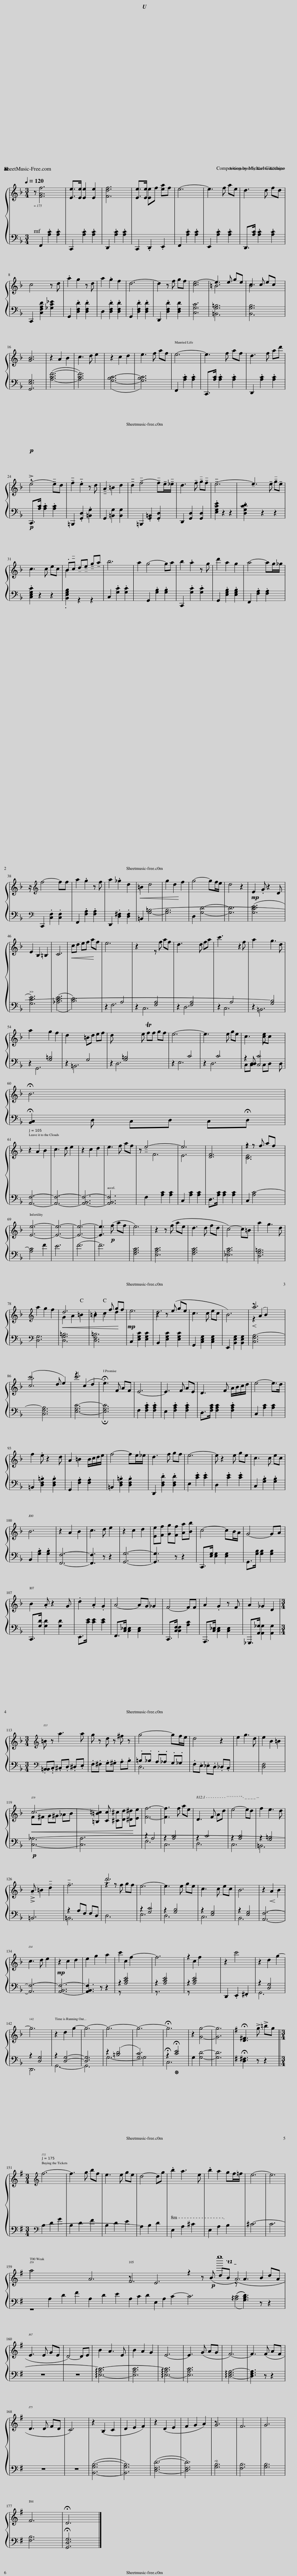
X:1
%%score { ( 1 6 ) | ( 2 3 4 5 7 ) }
L:1/8
Q:1/4=120
M:3/4
I:linebreak $
K:F
V:1 treble
V:6 treble
V:2 bass
V:3 bass
V:4 bass
V:5 bass
V:7 bass
V:1
 z [FAf]6 | [Ee]>[Ee] [Ee]2 [Ee]2 | [Fdf]6 | [Ee]>[Ee] [Ee]f [ea]f | e6- | %5
 e3 f ae | d3 d fd |$ c4 z d | .a2 g2 z d | a2 .g2 f2 | %10
 d6- | d2 z f gf | [ce-]6 | e3 e ge | c2 c ec x |$ %15
 [GB]6 | z2 A2 B2 | c3 d e2 | z2 c2 d2 | e3 f af | %20
 e6- | e3 f af | d3 f ad' |$!p! !>!!^!e4- !tenuto!ed | !tenuto!f2 .!tenuto!e2 z d | %25
 !tenuto!A2 =B2 d2 | !tenuto!d2 !tenuto!f4- !tenuto!f!tenuto!e/!tenuto!_e/ | d3 !tenuto!f !tenuto!g!tenuto!f | !tenuto!e6- |[I:staff +1] .[D,G,CD]2[I:staff -1] !tenuto!e3 z2 !tenuto!e !tenuto!g!tenuto!e |$ %30
!p! c3 c ec | B2 !tenuto!d!tenuto!e !tenuto!g!tenuto!a | b6 | a2 g4- ga | b2 .a2 z g | %35
 d'2 a2 g2 | a4- ag/_g/ |$ z/[K:treble] f4- ff | a2 .g2 z f | a2 ._g2 d2 | %40
!<(! =B2 d4 | g2 d2!<)! f2 | g4- gf/e/ | d4 z2 |!mp! E2 .G z2 D |$ %45
 E2 B,2 =B,2 | C6 |!<(! cd ef a!<)!f | e6[I:staff +1] A,4 |[I:staff -1] z2[I:staff +1] C,6 [F,A,]4 | %50
[I:staff -1] d3[I:staff +1] [F,A,]4[I:staff -1] d fa | c'3[I:staff +1] A,4[I:staff -1] z2 | a2[I:staff +1] =B,,6 [G,B,]4 |$[I:staff -1] a2[I:staff +1] G,,6 [G,=B,]4 |[I:staff -1] d2[I:staff +1] =B,,6 G,4 | %55
[I:staff -1] d[I:staff +1] D,6[I:staff -1] e Tff gf | e6-[I:staff +1] C4 |[I:staff -1] e3[I:staff +1] C4[I:staff -1] e ge | c3 c x3 |$ !fermata!B6 x |$ %60
 z2 A2 B2 | c3 d e2 | z2 c2 d2 | e3 f af | z !tenuto!e4-[I:staff +1] [A,C]2 [A,C]2 | %65
[I:staff -1] e6 | [DF]6 | z z f af x |$ [Ee]6- | [Ee]6- | %70
 [Ee]6- | [Ee]3!p! (f af | e6) | z2 z (f ae | d3 d fd | %75
 c4-) c=B | a2 g3 d |$[K:treble] a2 g2 f2 |!<(! d6 | z2 z f g!<)!f | %80
!mp! e6 | z2 z (e ge | c3 c ec | B6) |!<(! z!<)! A2 x3 |$ %85
 x15 | c'6 | !fermata!e3 F AF | E6- | E3 F AE | %90
 D3 F A/B/c/d/ | e4- e>d |$ f2 .e z2 d | A2 =B2 B/c/d/e/ | f4- fe/_e/ | %95
 d3 f gf | e6- | e z2 e ge | c3 c ec |$ B6 | %100
 z2 A2 B2 | c3 d e2 | z2 c2 d2 | [Ee][Ff] [Gg][Ff] [Aa][Bb] | c4- cB/A/ | %105
 G4- GA |$ B2 .A z2 G | .d2 .A2 .G2 | A4- AG _G2 | F4- FF | %110
 A2 .G2 z F | A2 _G2 D2 |$[M:3/4][K:treble] =B z a3 a | g z d z ^f z | g4- gf/e/ | %115
 d4 z2 | e2 g3 d | e2 B2 =B2 |$!<(! c6- |[I:staff +1] [C,A,]6[I:staff -1] [=B,=B=c]2 [Cc] [^C^c][Dd] [^D^d]!<)![Ee] | %120
 [Ff]6- | [Ff]3 f ae | D3 F Ad | e4- ed | f2 e3 d |$ %125
!p! !>!!tenuto!A =B2 !tenuto!d2 x | !tenuto!f6 | d'6 | e6- | e3 e ge | %130
 c3 c ec | B6 | z2!<(! A2!<)! B2 |$ c3 d e2 |!mp! z2 c2 d2 | %135
 e2 g2 a2 | c'2 f2- x2 | f6 | z2 f2 x2 | z2 c'4 | %140
 z2 d2 g2- |$ g6 | z2 d2 g2- | g6- | g6- | %145
 g6- | !fermata!g6 | z2 [Gg]4- | [Gg]6 |[K:G] !fermata![D^F]3 !>!g !>!=bg ||$ %150
[M:3/4][K:treble] f6- | f3 g bf | e3 e ge | d4- dg | .b2 a3 e | %155
 .b2 a2 gf/=f/ | e6- | e6 |$ a4[I:staff +1] A,2 D2 F2 A,2 D2 E2 A,2 D2 A,2[I:staff -1] x z2 z!p! B e''8 x |$ E3 E GE | %160
 D4- DE | B2 A3 E | B2 A2 G2 | E6- | E3 (G AG | %165
 F6-) | F3 (F AF |$ D3 D FD | C6) | z2 (B,2 C2 | %170
 D2 E2 F2) | z2 (D2 E2 | F2 G2 A2) | z x5 | F6 | %175
 G6 |$ F6 | !fermata!D6 |] %178
V:2
 x F,,2 .[A,C]2 .[A,C]2 | C,,2 .[A,C]2 .[A,C]2 | D,,2 .[A,C]2 .[A,C]2 | C,,2 .D,,2 .E,,2 | F,,2 .[A,C]2 .[A,C]2 | %5
 E,,2 .[A,C]2 .[A,C]2 | D,,>[A,C] .[A,C]2 .[A,C]2 |$ C,,2 [C,F,A,D]2 [_G,C_E]2 | G,,2 .[D,F,D]2 .[D,F,D]2 | D,2 .[D,F,D]2 .[D,F,D]2 | %10
 G,,2 .[D,F,D]2 .[D,F,D]2 | D,,2 .[D,F,D]2 [D,F,D]2 | [C,G,C]6 |[I:staff -1] =B6 | B6 |$ %15
[I:staff +1] [G,,E,G,]6 | ([A,-CF-]6 | [A,CF]6) | ([G,-B,C-]6 | [G,B,C]6) | %20
 F,,2 .[A,C]2 .[A,C]2 | C,,>[A,C] .[A,C]2 .[A,C]2 | D,,2 .[A,C]2 .[A,C]2 |$ C,,>[A,C] .[A,C]2 .[A,C]2 | =B,,,2 .[G,,D,]2 .[=B,,G,]2 | %25
 G,,2 [=B,,G,]2 [B,,G,]2 | x2 =B,,,2 .[G,,=B,,]2 .[G,,D,]2 | D,,2 [G,,D,]2 [G,,D,]2 | .[E,G,CE]2 z2 z2 | x8 z2 |$ %30
 .[C,E,G,C]2 z2 z2 |[I:staff -1] .B!tenuto!c[I:staff +1] x4 | C,2 .[G,C]2 .[G,C]2 | x2 G,,2 .[G,B,]2 .[G,B,]2 | C,,2 .[G,C]2 .[G,C]2 | %35
 G,,2 .[E,G,B,]2 .[E,G,B,]2 | F,,2 .[F,A,]2 .[F,A,]2 |$[K:bass] x/ C,,2 .[C,F,]2 .[C,F,]2 | F,,2 .[F,A,]2 .[F,A,]2 | D,,2 .[D,^F,]2 .[D,F,]2 | %40
 =B,,2 [G,=B,]4- | [G,B,]6 | D,2 [G,D]4- | [G,D]6 | ([G,CE]6 |$ %45
 [G,CE]6) | (([_A,CE]6 | [B,D]6)) | z2 F,6 x2 | z2 x7[I:staff -1] f af | %50
[I:staff +1] z2 D,6 x2 | z2 C,6[I:staff -1] f |[I:staff +1] z2 x9[I:staff -1] d |$[I:staff +1] z2 x8[I:staff -1] f2 |[I:staff +1] z2 x8[I:staff -1] ef | %55
[I:staff +1] z2 [G,=B,]4 x6 | z2 E,6 x2 | z2 D,6 x2 | z2 x C,D, x2 |$ !fermata![B,,C,]2 D, C,D, C,!fermata!D, |$ %60
 [A,,F,]6- | [A,,F,]6- | [A,,-B,,F,-]6 | [A,,B,,F,]6 | x F,2[I:staff -1] F6 | %65
 E6 |[I:staff +1] D,>[A,C] [A,C]2 [A,C]2 | z2 x4 |$ x6 | E6 | %70
 F6- | F6 | [F,A,C]6 | [E,A,C]6 | [F,A,C]6 | %75
 [_E,A,C]6 | [D,G,=B,]6 |$[K:bass] [D,G,]6 |[I:staff -1] G2 A2 =B2 | =B2 c2 d2 | %80
[I:staff +1] C,2 [E,G,C]2 [E,G,C]2 |[I:staff -1] d6 |[I:staff +1] G,,2 [C,E,G,]2 [C,E,G,]2 | E,,2 [B,,E,G,]2 [B,,E,G,]2 |[I:staff -1] a6 |$ %85
[I:staff +1] x15 | z2[I:staff -1] c2 d2 |[I:staff +1] x6 | F,2 .[F,A,C]2 .[F,A,C]2 | E,2 .[F,A,C]2 .[F,A,C]2 | %90
 D,>[F,A,C] [F,A,C]2 .[F,A,C]2 | C,2 [A,C]2 [A,C]2 |$ =B,,2 .[D,F,=B,]2 .[D,F,B,]2 | G,,2 .[F,A,]2 .[F,A,]2 | =B,,2 .[D,F,=B,]2 .[D,F,B,]2 | %95
 D,,2 .[D,F,D]2 .[D,F,D]2 | E,2 .[CE]2 .[CE]2 | D,2 .[CE]2 .[CE]2 | C,2 .[G,B,]2 .[G,B,]2 |$ B,,2 .[G,B,]2 .[G,B,]2 | %100
 [F,,F,]6- | [F,,F,]3 z z2 | [G,,G,]6- | [G,,G,]3 z z2 | C,,>[E,G,] [E,G,]2 [E,G,]2 | %105
 G,,>[G,B,] [G,B,]2 [G,B,]2 |$ C,,>[G,D] [G,D]2 [G,D]2 | E,,>[CE] [CE]2 [CE]2 | F,,>[C,_E,] [C,E,]2 [C,E,]2 x2 | C,,>[C,F,] [C,F,]2 [A,C]2 | %110
 A,,,>[C,_E,] [C,E,]2 [C,E,]2 | _G,,,>[A,,_G,] [A,,G,]2 [A,,G,]2 |$[M:3/4][K:bass] .[B,,=B,,].C, .^C,.D, .^D,.E, | .F,.^F, .G,.^G, .A,.B, | .=B,._B, .A,._A, .G,._G, | %115
 .F,.E, ._E,.D, ._D,.C, | x6 | [D,F,]4 x2 |$[I:staff -1] F^F G^G _AB |[I:staff +1] x13 | %120
 z2 A,4 | z2 [A,C]4 | z2 C4 | z2 [A,C]4 | z2 [G,=B,]4 |$ %125
 =B,,6 | z2 A,F, F,D, | z2 z[I:staff -1] f gf |[I:staff +1] z2 [G,C]4 | z2 [G,B,]4 | %130
 z2 [E,G,]4 | z2 [E,G,]4 | [A,,F,]6- |$ [A,,F,-]6 | [A,,-B,,F,-]6 | %135
 [A,,B,,F,]3 z z2 | z2 x4 | z2 x4 | z2 x4 | D,,2 .E,,2 .^F,,2 | %140
 z2 [D,G,]4 |$ z2 [D,G,]4 | z2 [D,G,]4- | [D,G,]6 | z2 ([=B,D]4 | %145
 [G,C]6) | !fermata!z2 !fermata![CE]4 | G,2 [G,D]4- | [G,D]6 |[K:G] !fermata![D,^F,]3 z z2 ||$ %150
[M:3/4][K:bass] B,2 D2 G2 | B,2 D2 F2 | B,2 D2 E2 | A,2 B,2 D2 | E,2 A,2 ^C2 | %155
 E,2 A,2 B,2 | ^C6- | C6 |$[I:staff -1] a4[I:staff +1] x6[I:staff -1] A6[I:staff +1] z C2 E,2 C2- C6 !arpeggio![A,C]4 z z2 |$ z6 | %160
 z6 | !arpeggio![E,-A,C-]6 | [E,A,C]6 | !arpeggio![E,-A,C]6 | [E,A,C]6 | %165
 !arpeggio![D,-F,A,-]6 | [D,F,A,]3 z z2 |$ z6 | z6 | ([B,,-G,B,-]6 | %170
 [B,,G,B,]6) | ([D,-F,D-]6 | [D,F,D]6) |[I:staff -1] G6 |[I:staff +1] [F,B,]6 | %175
 [G,B,]6 |$ [F,B,]6 | !fermata![G,,D,G,]6 |] %178
V:3
 x7 | x6 | x6 | x6 | x6 | %5
 x6 | x6 |$ x6 | x6 | x6 | %10
 x6 | x6 | x6 | [=B,,G,=B,]6 | [B,,G,B,]6 |$ %15
 x6 | x6 | x6 | x6 | x6 | %20
 x6 | x6 | x6 |$ x6 | x6 | %25
 x6 | x8 | x6 | x6 | x10 |$ %30
 x6 | .[B,,E,G,B,]2 z2 z2 | x6 | x8 | x6 | %35
 x6 | x6 |$[K:bass] x13/2 | x6 | x6 | %40
 x6 | x6 | x6 | x6 | x6 |$ %45
 x6 | x6 | x6 | x10 | x8 z x3 | %50
 x10 | x9 | x8[I:staff -1] g3 x |$ x8 g2 x2 | x8 =Bd x2 | %55
 x12 | x10 | x10 |[I:staff +1] C,D, x5 |$ x7 |$ %60
 x6 | x6 | x6 | x6 | x9 | %65
 C,2 [A,C]2 [A,C]2 | x6 |[I:staff -1] [CE]6 |$ x6 | x6 | %70
 x6 | x6 | x6 | x6 | x6 | %75
 x6 | x6 |$[I:staff +1][K:bass] x6 | [D,G,=B,]6 | [D,F,=B,]6 | %80
 x6 | B,,2 [E,G,C]2 [E,G,C]2 | x6 | x6 | z2[I:staff -1] B2 x2 |$ %85
 x15 |[I:staff +1] [E,-G,C-]6 | !fermata![E,G,C]6 | x6 | x6 | %90
 x6 | x6 |$ x6 | x6 | x6 | %95
 x6 | x6 | x6 | x6 |$ x6 | %100
 x6 | x6 | x6 | x6 | x6 | %105
 x6 |$ x6 | x6 | x8 | x6 | %110
 x6 | x6 |$[M:3/4][K:bass] x6 | x6 | D,6 | %115
 x6 | x6 | x6 |$ [C,_A,]6- | x13 | %120
 F,6 | C,6 | D,6 | C,6 | =B,,6 |$ %125
 x6 | =B,,6 | D,6 | E,6 | D,6 | %130
 C,6 | B,,6 | x6 |$ x6 | x6 | %135
 x6 | z [A,CE]4 x | z3/2 [A,CE]4 x/ | z [A,CE]4 x | x6 | %140
 G,,6 |$ D,,6 | G,,6- | G,,6 | G,6- | %145
 G,4 x2 | C,6 | x6 | x6 |[K:G] x6 ||$ %150
[M:3/4][K:bass] x6 | x6 | x6 | x6 | x6 | %155
 x6 | x6 | x6 |$ z8 x28 |$ x6 | %160
 x6 | x6 | x6 | x6 | x6 | %165
 x6 | x6 |$ x6 | x6 | x6 | %170
 x6 | x6 | x6 | [G,B,]6 | x6 | %175
 x6 |$ x6 | x6 |] %178
V:4
 x7 | x6 | x6 | x6 | x6 | %5
 x6 | x6 |$ x6 | x6 | x6 | %10
 x6 | x6 | x6 | x6 | x6 |$ %15
 x6 | x6 | x6 | x6 | x6 | %20
 x6 | x6 | x6 |$ x6 | x6 | %25
 x6 | x8 | x6 | x6 | x10 |$ %30
 x6 | x6 | x6 | x8 | x6 | %35
 x6 | x6 |$[K:bass] x13/2 | x6 | x6 | %40
 x6 | x6 | x6 | x6 | x6 |$ %45
 x6 | x6 | x6 | x10 | x12 | %50
 x10 | x9 | x12 |$ x12 | x12 | %55
 x12 | x10 | x10 | x [C,D,] [C,C]4 D, |$ x7 |$ %60
 x6 | x6 | x6 | x6 | x9 | %65
 x6 | x6 | C,2 x4 |$ x6 | x6 | %70
 x6 | x6 | x6 | x6 | x6 | %75
 x6 | x6 |$[K:bass] x6 | x6 | x6 | %80
 x6 | x6 | x6 | x6 | [C,F,A,-]6 |$ %85
[I:staff -1] ([cc']6[I:staff +1] [C,F,A,]6[I:staff -1] d e2) | x6 | x6 | x6 | x6 | %90
 x6 | x6 |$ x6 | x6 | x6 | %95
 x6 | x6 | x6 | x6 |$ x6 | %100
 x6 | x6 | x6 | x6 | x6 | %105
 x6 |$ x6 | x6 | x8 | x6 | %110
 x6 | x6 |$[M:3/4][I:staff +1][K:bass] x6 | x6 | x6 | %115
 x6 | x6 | x6 |$ x6 | x13 | %120
 x6 | x6 | x6 | x6 | x6 |$ %125
 x6 | x6 | x6 | x6 | x6 | %130
 x6 | x6 | x6 |$ x6 | x6 | %135
 x6 | x[I:staff -1] c2 x3 | x6 | x c2 x3 | x6 | %140
 x6 |$ x6 | x6 | x6 | x6 | %145
 x6 | x6 | x6 | x6 |[K:G] x6 ||$ %150
[M:3/4][I:staff +1][K:bass] x6 | x6 | x6 | x6 | x6 | %155
 x6 | x6 | x6 |$ x16[I:staff -1] F6 x5 dB z A3 B2 x |$ x6 | %160
 x6 | x6 | x6 | x6 | x6 | %165
 x6 | x6 |$ x6 | x6 | x6 | %170
 x6 | x6 | x6 | x6 | x6 | %175
 x6 |$ x6 | x6 |] %178
V:5
 x7 | x6 | x6 | x6 | x6 | %5
 x6 | x6 |$ x6 | x6 | x6 | %10
 x6 | x6 | x6 | x6 | x6 |$ %15
 x6 | x6 | x6 | x6 | x6 | %20
 x6 | x6 | x6 |$ x6 | x6 | %25
 x6 | x8 | x6 | x6 | x10 |$ %30
 x6 | x6 | x6 | x8 | x6 | %35
 x6 | x6 |$[K:bass] x13/2 | x6 | x6 | %40
 x6 | x6 | x6 | x6 | x6 |$ %45
 x6 | x6 | x6 | x10 | x12 | %50
 x10 | x9 | x12 |$ x12 | x12 | %55
 x12 | x10 | x10 | x3[I:staff -1] ec x2 |$ x7 |$ %60
 x6 | x6 | x6 | x6 | x9 | %65
 x6 | x6 | x[I:staff +1] [A,C-]4 x |$ [A,C]4 F2 | x6 | %70
 x6 | x6 | x6 | x6 | x6 | %75
 x6 | x6 |$[K:bass] x6 | x6 | x6 | %80
 x6 | x6 | x6 | x6 | x6 |$ %85
 x15 | x6 | x6 | x6 | x6 | %90
 x6 | x6 |$ x6 | x6 | x6 | %95
 x6 | x6 | x6 | x6 |$ x6 | %100
 x6 | x6 | x6 | x6 | x6 | %105
 x6 |$ x6 | x6 | x8 | x6 | %110
 x6 | x6 |$[M:3/4][K:bass] x6 | x6 | x6 | %115
 x6 | x6 | x6 |$ x6 | x13 | %120
 x6 | x6 | x6 | x6 | x6 |$ %125
 x6 | x6 | x6 | x6 | x6 | %130
 x6 | x6 | x6 |$ x6 | x6 | %135
 x6 | x6 | x6 | x6 | x6 | %140
 x6 |$ x6 | x6 | x6 | x6 | %145
 x6 | x6 | x6 | x6 |[K:G] x6 ||$ %150
[M:3/4][K:bass] x6 | x6 | x6 | x6 | x6 | %155
 x6 | x6 | x6 |$ x19[I:staff -1] E6 x4 A6 x |$ x6 | %160
 x6 | x6 | x6 | x6 | x6 | %165
 x6 | x6 |$ x6 | x6 | x6 | %170
 x6 | x6 | x6 | x6 | x6 | %175
 x6 |$ x6 | x6 |] %178
V:6
 x7 | x6 | x6 | x6 | x6 | %5
 x6 | x6 |$ x6 | x6 | x6 | %10
 x6 | x6 | x6 | x6 | x6 |$ %15
 x6 | x6 | x6 | x6 | x6 | %20
 x6 | x6 | x6 |$ x6 | x6 | %25
 x6 | x8 | x6 | x6 | x10 |$ %30
 x6 | x6 | x6 | x8 | x6 | %35
 x6 | x6 |$ x/[K:treble] x6 | x6 | x6 | %40
 x6 | x6 | x6 | x6 | x6 |$ %45
 x6 | x6 | x6 | x10 | x12 | %50
 x10 | x9 | x12 |$ x12 | x12 | %55
 x12 | x10 | x10 | x7 |$ x7 |$ %60
 x6 | x6 | x6 | x6 | x9 | %65
 x6 | x6 | x6 |$ x6 | x6 | %70
 x6 | x6 | x6 | x6 | x6 | %75
 x6 | x6 |$[K:treble] x6 | x6 | x6 | %80
 x6 | x6 | x6 | x6 | x6 |$ %85
 x15 | x6 | x6 | x6 | x6 | %90
 x6 | x6 |$ x6 | x6 | x6 | %95
 x6 | x6 | x6 | x6 |$ x6 | %100
 x6 | x6 | x6 | x6 | x6 | %105
 x6 |$ x6 | x6 | x8 | x6 | %110
 x6 | x6 |$[M:3/4][K:treble] x6 | x6 | x6 | %115
 x6 | x6 | x6 |$ x6 | x13 | %120
 x6 | x6 | x6 | x6 | x6 |$ %125
 x6 | x6 | x6 | x6 | x6 | %130
 x6 | x6 | x6 |$ x6 | x6 | %135
 x6 | x6 | x6 | x6 | x6 | %140
 x6 |$ x6 | x6 | x6 | x6 | %145
 x6 | x6 | x6 | x6 |[K:G] x6 ||$ %150
[M:3/4][K:treble] x6 | x6 | x6 | x6 | x6 | %155
 x6 | x6 | x6 |$ x34 dA |$ x6 | %160
 x6 | x6 | x6 | x6 | x6 | %165
 x6 | x6 |$ x6 | x6 | x6 | %170
 x6 | x6 | x6 | x6 | x6 | %175
 x6 |$ x6 | x6 |] %178
V:7
 x7 | x6 | x6 | x6 | x6 | %5
 x6 | x6 |$ x6 | x6 | x6 | %10
 x6 | x6 | x6 | x6 | x6 |$ %15
 x6 | x6 | x6 | x6 | x6 | %20
 x6 | x6 | x6 |$ x6 | x6 | %25
 x6 | x8 | x6 | x6 | x10 |$ %30
 x6 | x6 | x6 | x8 | x6 | %35
 x6 | x6 |$[K:bass] x13/2 | x6 | x6 | %40
 x6 | x6 | x6 | x6 | x6 |$ %45
 x6 | x6 | x6 | x10 | x12 | %50
 x10 | x9 | x12 |$ x12 | x12 | %55
 x12 | x10 | x10 | x7 |$ x7 |$ %60
 x6 | x6 | x6 | x6 | x9 | %65
 x6 | x6 | x6 |$ x6 | x6 | %70
 x6 | x6 | x6 | x6 | x6 | %75
 x6 | x6 |$[K:bass] x6 | x6 | x6 | %80
 x6 | x6 | x6 | x6 | x6 |$ %85
 x15 | x6 | x6 | x6 | x6 | %90
 x6 | x6 |$ x6 | x6 | x6 | %95
 x6 | x6 | x6 | x6 |$ x6 | %100
 x6 | x6 | x6 | x6 | x6 | %105
 x6 |$ x6 | x6 | x8 | x6 | %110
 x6 | x6 |$[M:3/4][K:bass] x6 | x6 | x6 | %115
 x6 | x6 | x6 |$ x6 | x13 | %120
 x6 | x6 | x6 | x6 | x6 |$ %125
 x6 | x6 | x6 | x6 | x6 | %130
 x6 | x6 | x6 |$ x6 | x6 | %135
 x6 | x6 | x6 | x6 | x6 | %140
 x6 |$ x6 | x6 | x6 | x6 | %145
 x6 | x6 | x6 | x6 |[K:G] x6 ||$ %150
[M:3/4][K:bass] x6 | x6 | x6 | x6 | x6 | %155
 x6 | x6 | x6 |$ x30 [G,B,D]3 x3 |$ x6 | %160
 x6 | x6 | x6 | x6 | x6 | %165
 x6 | x6 |$ x6 | x6 | x6 | %170
 x6 | x6 | x6 | x6 | x6 | %175
 x6 |$ x6 | x6 |] %178
